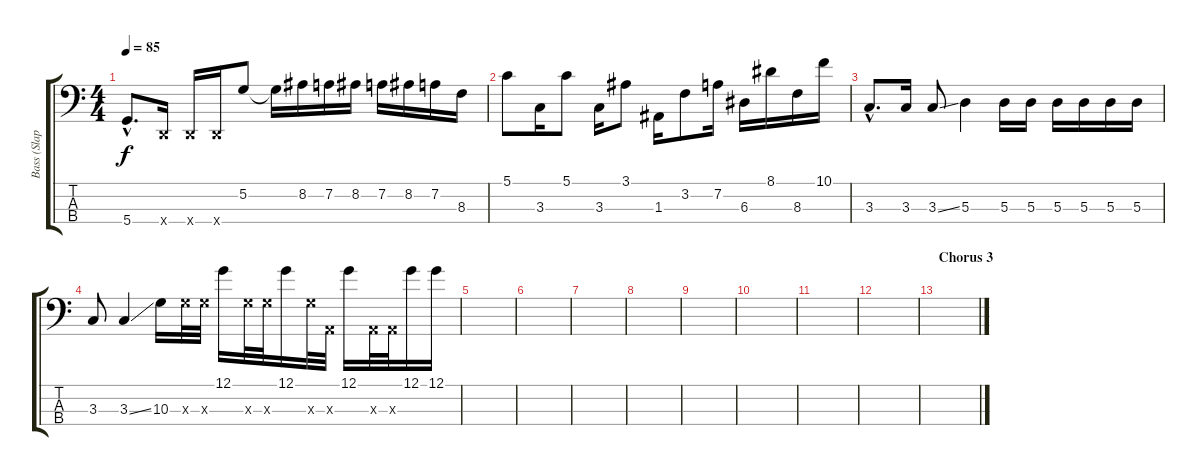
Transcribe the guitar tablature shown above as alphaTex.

\track ("Bass (Slap and Pop)" "Bass (Slap") {instrument slapbass1}
\staff {score tabs}
\tuning (G2 D2 A1 D1) {hide}
\ts (4 4)
\tempo 85
\clef f4
\ks c
5.4{hac}.8{d dy f} 0.4{x}.16 0.4{x}.16 0.4{x}.16 5.2.8 5.2{t}.16 8.2.16 7.2.16 8.2.16 7.2.16 8.2.16 7.2.16 8.3.16 |
5.1.8 3.3.16 5.1.8 3.3.16 3.1.8 1.3.16 3.2.8 7.2.16 6.3.16 8.1.16 8.3.16 10.1.16 |
3.3{hac}.8{d} 3.3.16 3.3{ss}.8 5.3.4 5.3.16 5.3.16 5.3.16 5.3.16 5.3.16 5.3.16 |
3.3.8 3.3{ss}.4 10.3.16 10.3{x}.32 10.3{x}.32 12.1.16 10.3{x}.32 10.3{x}.32 12.1.16 10.3{x}.32 0.3{x}.32 12.1.16 0.3{x}.32 0.3{x}.32 12.1.16 12.1.16 |
|
|
|
|
|
|
|
|
\section ("" "Chorus 3")
